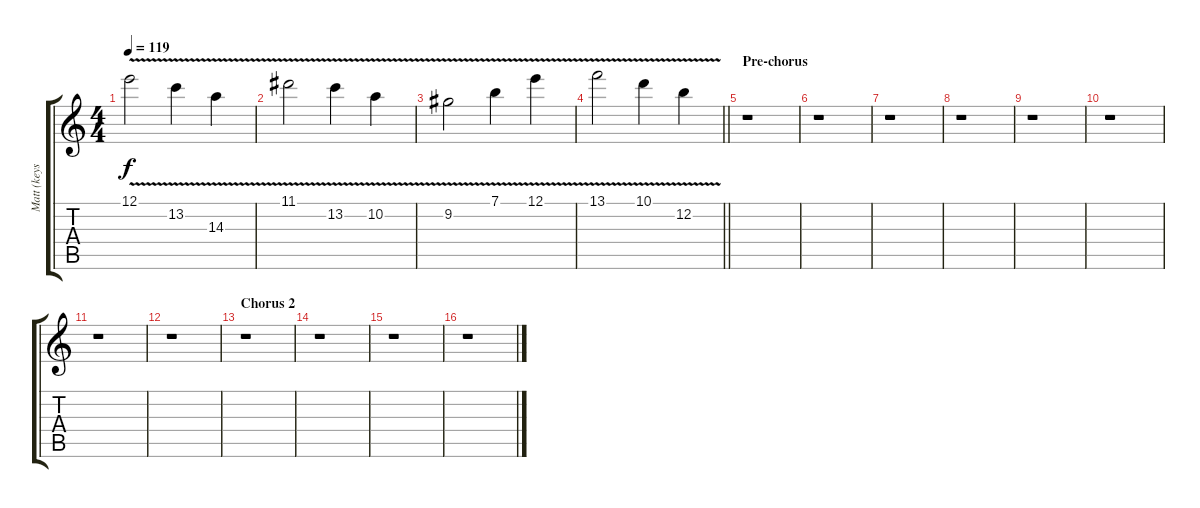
\track ("Matt (keys)" "Matt (keys") {instrument vibraphone}
\staff {score tabs}
\tuning (E5 B4 G4 D4 A3 E3) {hide}
\ts (4 4)
\tempo 119
\clef g2
\ks c
12.1{v}.2{dy f} 13.2{v}.4 14.3{v}.4 |
11.1{v}.2 13.2{v}.4 10.2{v}.4 |
9.2{v}.2 7.1{v}.4 12.1{v}.4 |
\barLineRight lightlight
13.1{v}.2 10.1{v}.4 12.2{v}.4 |
\section ("" "Pre-chorus")
r.1 |
r.1 |
r.1 |
r.1 |
r.1 |
r.1 |
r.1 |
r.1 |
\section ("" "Chorus 2")
r.1 |
r.1 |
r.1 |
r.1
